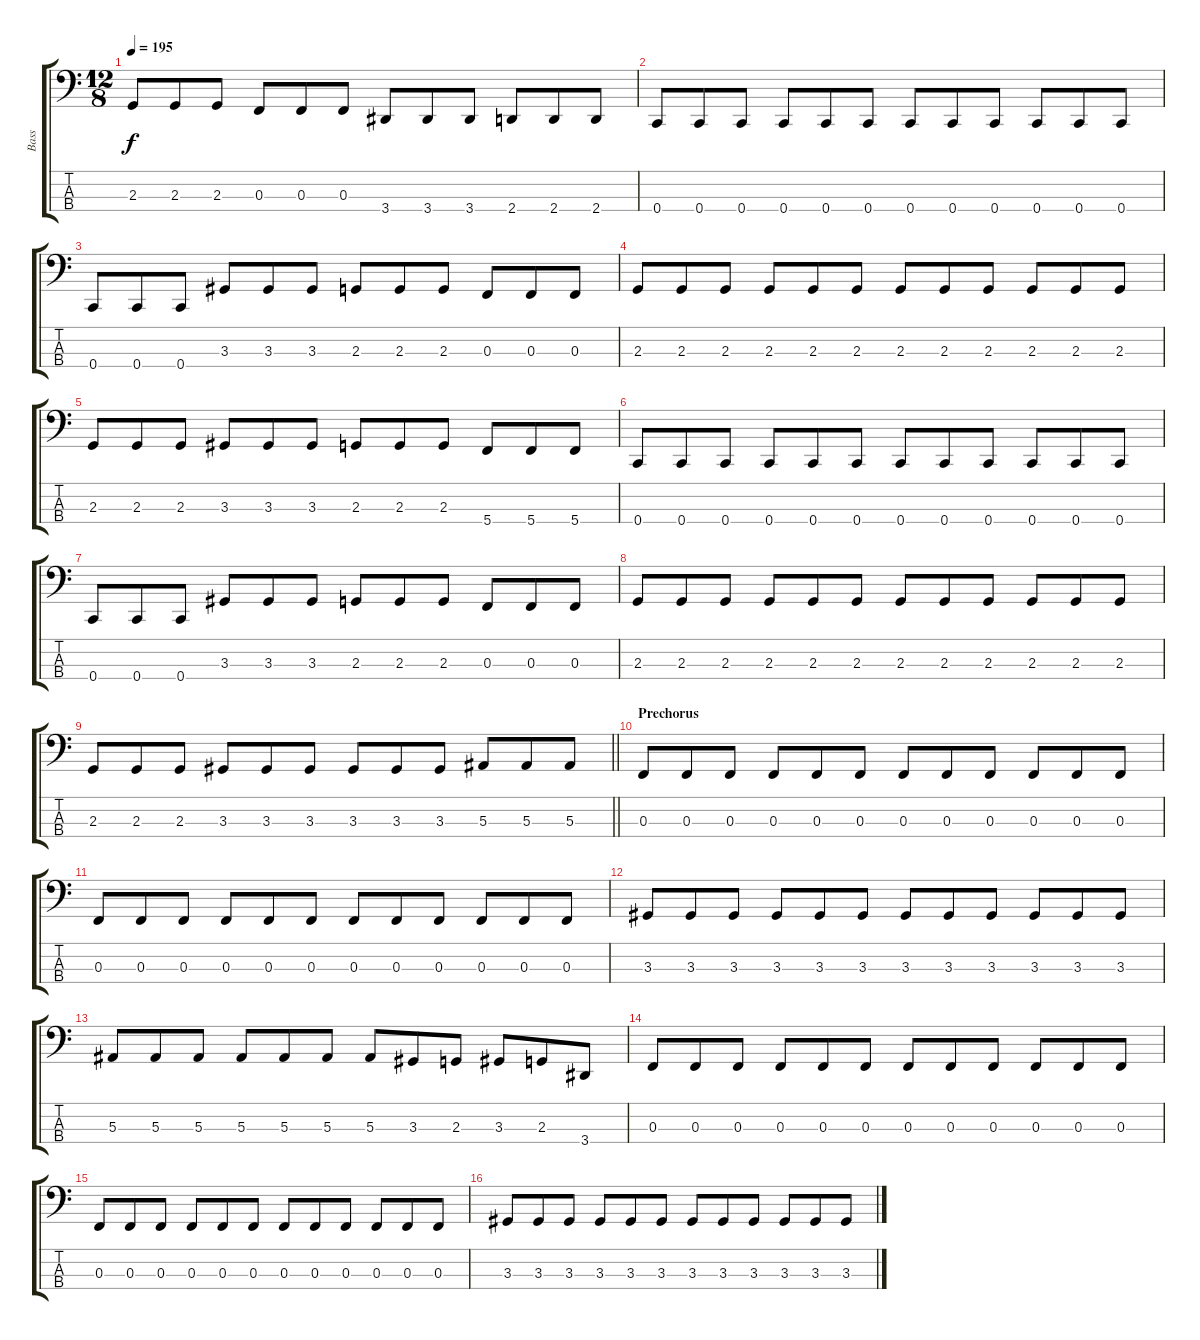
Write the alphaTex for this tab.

\track ("Bass" "Bass") {instrument electricbasspick}
\staff {score tabs}
\tuning (Eb2 Bb1 F1 C1) {hide}
\ts (12 8)
\tempo 195
\clef f4
\ks c
2.3.8{dy f} 2.3.8 2.3.8 0.3.8 0.3.8 0.3.8 3.4.8 3.4.8 3.4.8 2.4.8 2.4.8 2.4.8 |
0.4.8 0.4.8 0.4.8 0.4.8 0.4.8 0.4.8 0.4.8 0.4.8 0.4.8 0.4.8 0.4.8 0.4.8 |
0.4.8 0.4.8 0.4.8 3.3.8 3.3.8 3.3.8 2.3.8 2.3.8 2.3.8 0.3.8 0.3.8 0.3.8 |
2.3.8 2.3.8 2.3.8 2.3.8 2.3.8 2.3.8 2.3.8 2.3.8 2.3.8 2.3.8 2.3.8 2.3.8 |
2.3.8 2.3.8 2.3.8 3.3.8 3.3.8 3.3.8 2.3.8 2.3.8 2.3.8 5.4.8 5.4.8 5.4.8 |
0.4.8 0.4.8 0.4.8 0.4.8 0.4.8 0.4.8 0.4.8 0.4.8 0.4.8 0.4.8 0.4.8 0.4.8 |
0.4.8 0.4.8 0.4.8 3.3.8 3.3.8 3.3.8 2.3.8 2.3.8 2.3.8 0.3.8 0.3.8 0.3.8 |
2.3.8 2.3.8 2.3.8 2.3.8 2.3.8 2.3.8 2.3.8 2.3.8 2.3.8 2.3.8 2.3.8 2.3.8 |
\barLineRight lightlight
2.3.8 2.3.8 2.3.8 3.3.8 3.3.8 3.3.8 3.3.8 3.3.8 3.3.8 5.3.8 5.3.8 5.3.8 |
\section ("" "Prechorus")
0.3.8 0.3.8 0.3.8 0.3.8 0.3.8 0.3.8 0.3.8 0.3.8 0.3.8 0.3.8 0.3.8 0.3.8 |
0.3.8 0.3.8 0.3.8 0.3.8 0.3.8 0.3.8 0.3.8 0.3.8 0.3.8 0.3.8 0.3.8 0.3.8 |
3.3.8 3.3.8 3.3.8 3.3.8 3.3.8 3.3.8 3.3.8 3.3.8 3.3.8 3.3.8 3.3.8 3.3.8 |
5.3.8 5.3.8 5.3.8 5.3.8 5.3.8 5.3.8 5.3.8 3.3.8 2.3.8 3.3.8 2.3.8 3.4.8 |
0.3.8 0.3.8 0.3.8 0.3.8 0.3.8 0.3.8 0.3.8 0.3.8 0.3.8 0.3.8 0.3.8 0.3.8 |
0.3.8 0.3.8 0.3.8 0.3.8 0.3.8 0.3.8 0.3.8 0.3.8 0.3.8 0.3.8 0.3.8 0.3.8 |
3.3.8 3.3.8 3.3.8 3.3.8 3.3.8 3.3.8 3.3.8 3.3.8 3.3.8 3.3.8 3.3.8 3.3.8
